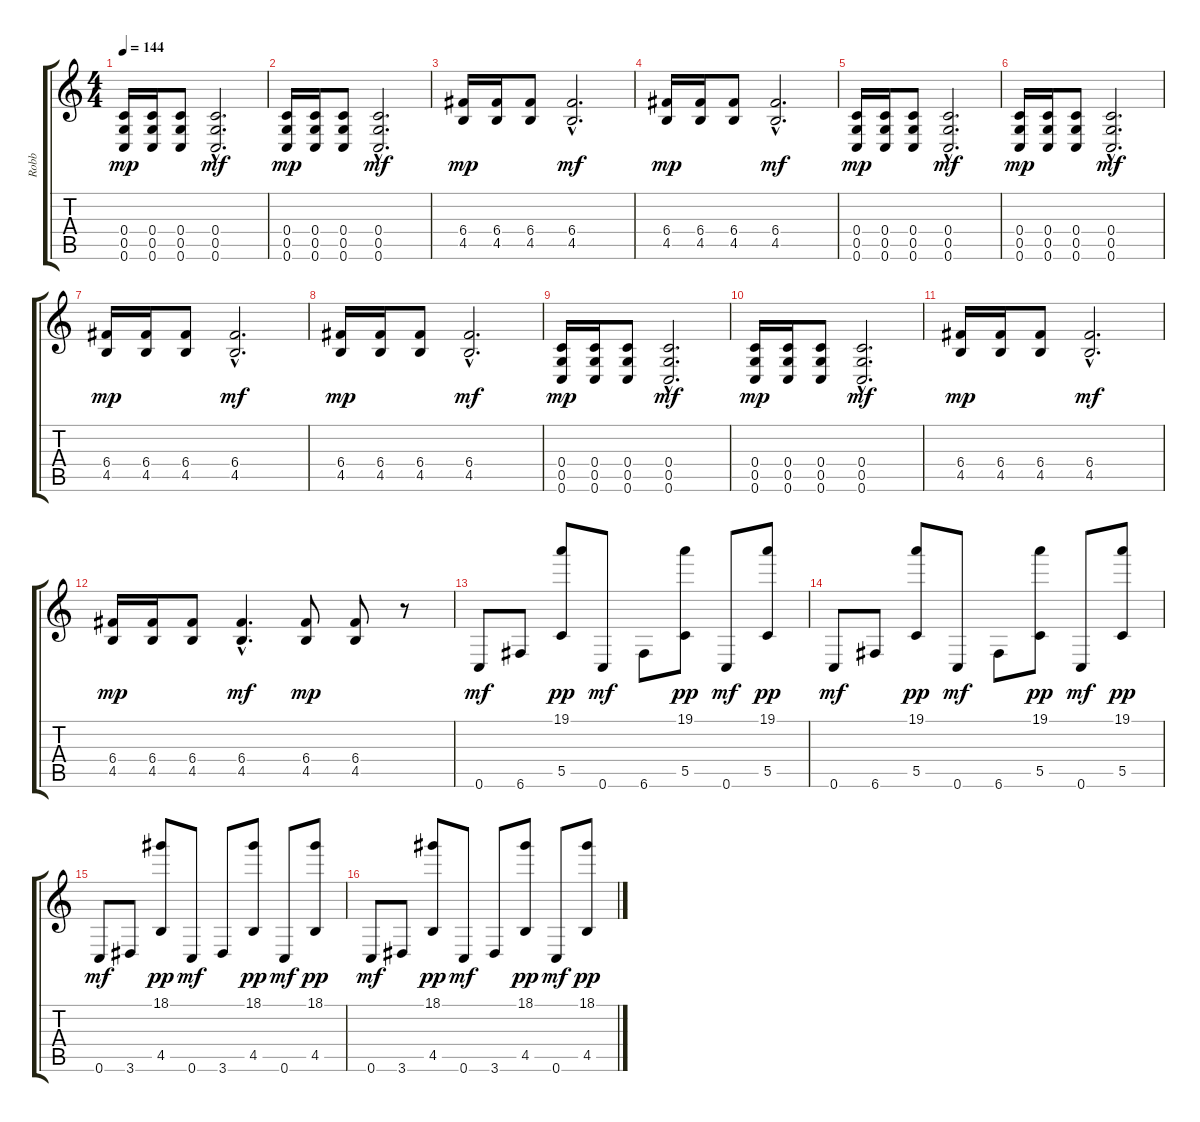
\track ("Robb" "Robb") {instrument distortionguitar}
\staff {score tabs}
\tuning (D4 A3 F3 C3 G2 C2) {hide}
\ts (4 4)
\tempo 144
\clef g2
\ks c
(0.4 0.5 0.6).16{dy mp} (0.4 0.5 0.6).16 (0.4 0.5 0.6).8 (0.4{hac} 0.5{hac} 0.6{hac}).2{d dy mf} |
(0.4 0.5 0.6).16{dy mp} (0.4 0.5 0.6).16 (0.4 0.5 0.6).8 (0.4{hac} 0.5{hac} 0.6{hac}).2{d dy mf} |
(6.4 4.5).16{dy mp} (6.4 4.5).16 (6.4 4.5).8 (6.4{hac} 4.5{hac}).2{d dy mf} |
(6.4 4.5).16{dy mp} (6.4 4.5).16 (6.4 4.5).8 (6.4{hac} 4.5{hac}).2{d dy mf} |
(0.4 0.5 0.6).16{dy mp} (0.4 0.5 0.6).16 (0.4 0.5 0.6).8 (0.4{hac} 0.5{hac} 0.6{hac}).2{d dy mf} |
(0.4 0.5 0.6).16{dy mp} (0.4 0.5 0.6).16 (0.4 0.5 0.6).8 (0.4{hac} 0.5{hac} 0.6{hac}).2{d dy mf} |
(6.4 4.5).16{dy mp} (6.4 4.5).16 (6.4 4.5).8 (6.4{hac} 4.5{hac}).2{d dy mf} |
(6.4 4.5).16{dy mp} (6.4 4.5).16 (6.4 4.5).8 (6.4{hac} 4.5{hac}).2{d dy mf} |
(0.4 0.5 0.6).16{dy mp} (0.4 0.5 0.6).16 (0.4 0.5 0.6).8 (0.4{hac} 0.5{hac} 0.6{hac}).2{d dy mf} |
(0.4 0.5 0.6).16{dy mp} (0.4 0.5 0.6).16 (0.4 0.5 0.6).8 (0.4{hac} 0.5{hac} 0.6{hac}).2{d dy mf} |
(6.4 4.5).16{dy mp} (6.4 4.5).16 (6.4 4.5).8 (6.4{hac} 4.5{hac}).2{d dy mf} |
(6.4 4.5).16{dy mp} (6.4 4.5).16 (6.4 4.5).8 (6.4{hac} 4.5{hac}).4{d dy mf} (6.4 4.5).8{dy mp} (6.4 4.5).8 r.8 |
0.6.8{dy mf} 6.6.8 (19.1 5.5).8{dy pp} 0.6.8{dy mf} 6.6.8 (19.1 5.5).8{dy pp} 0.6.8{dy mf} (19.1 5.5).8{dy pp} |
0.6.8{dy mf} 6.6.8 (19.1 5.5).8{dy pp} 0.6.8{dy mf} 6.6.8 (19.1 5.5).8{dy pp} 0.6.8{dy mf} (19.1 5.5).8{dy pp} |
0.6.8{dy mf} 3.6.8 (18.1 4.5).8{dy pp} 0.6.8{dy mf} 3.6.8 (18.1 4.5).8{dy pp} 0.6.8{dy mf} (18.1 4.5).8{dy pp} |
0.6.8{dy mf} 3.6.8 (18.1 4.5).8{dy pp} 0.6.8{dy mf} 3.6.8 (18.1 4.5).8{dy pp} 0.6.8{dy mf} (18.1 4.5).8{dy pp}
